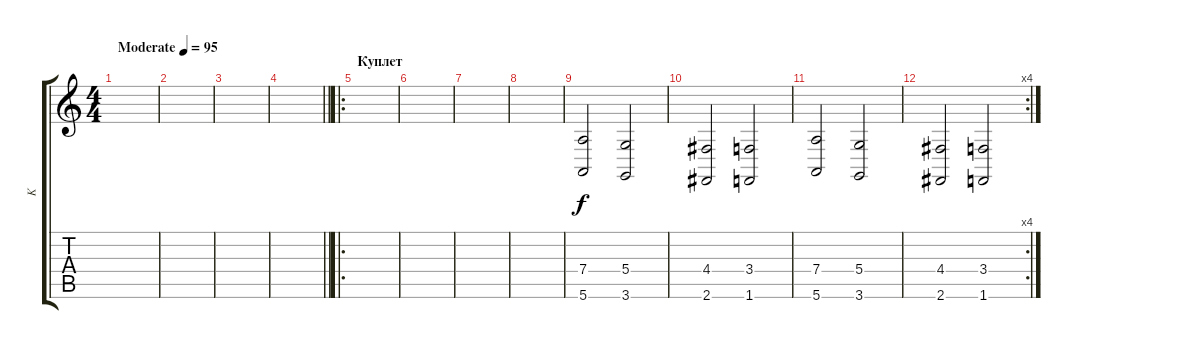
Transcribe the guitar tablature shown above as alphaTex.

\track ("K" "K") {instrument stringensemble1}
\staff {score tabs}
\tuning (E4 B3 G3 D3 A2 E2) {hide}
\ts (4 4)
\tempo (95 "Moderate")
\clef g2
\ks c
|
|
|
\barLineRight lightlight
|
\ro
\section ("" "Куплет ")
|
|
|
|
(7.4 5.6).2 (5.4 3.6).2 |
(4.4 2.6).2 (3.4 1.6).2 |
(7.4 5.6).2 (5.4 3.6).2 |
\rc 4
(4.4 2.6).2 (3.4 1.6).2
